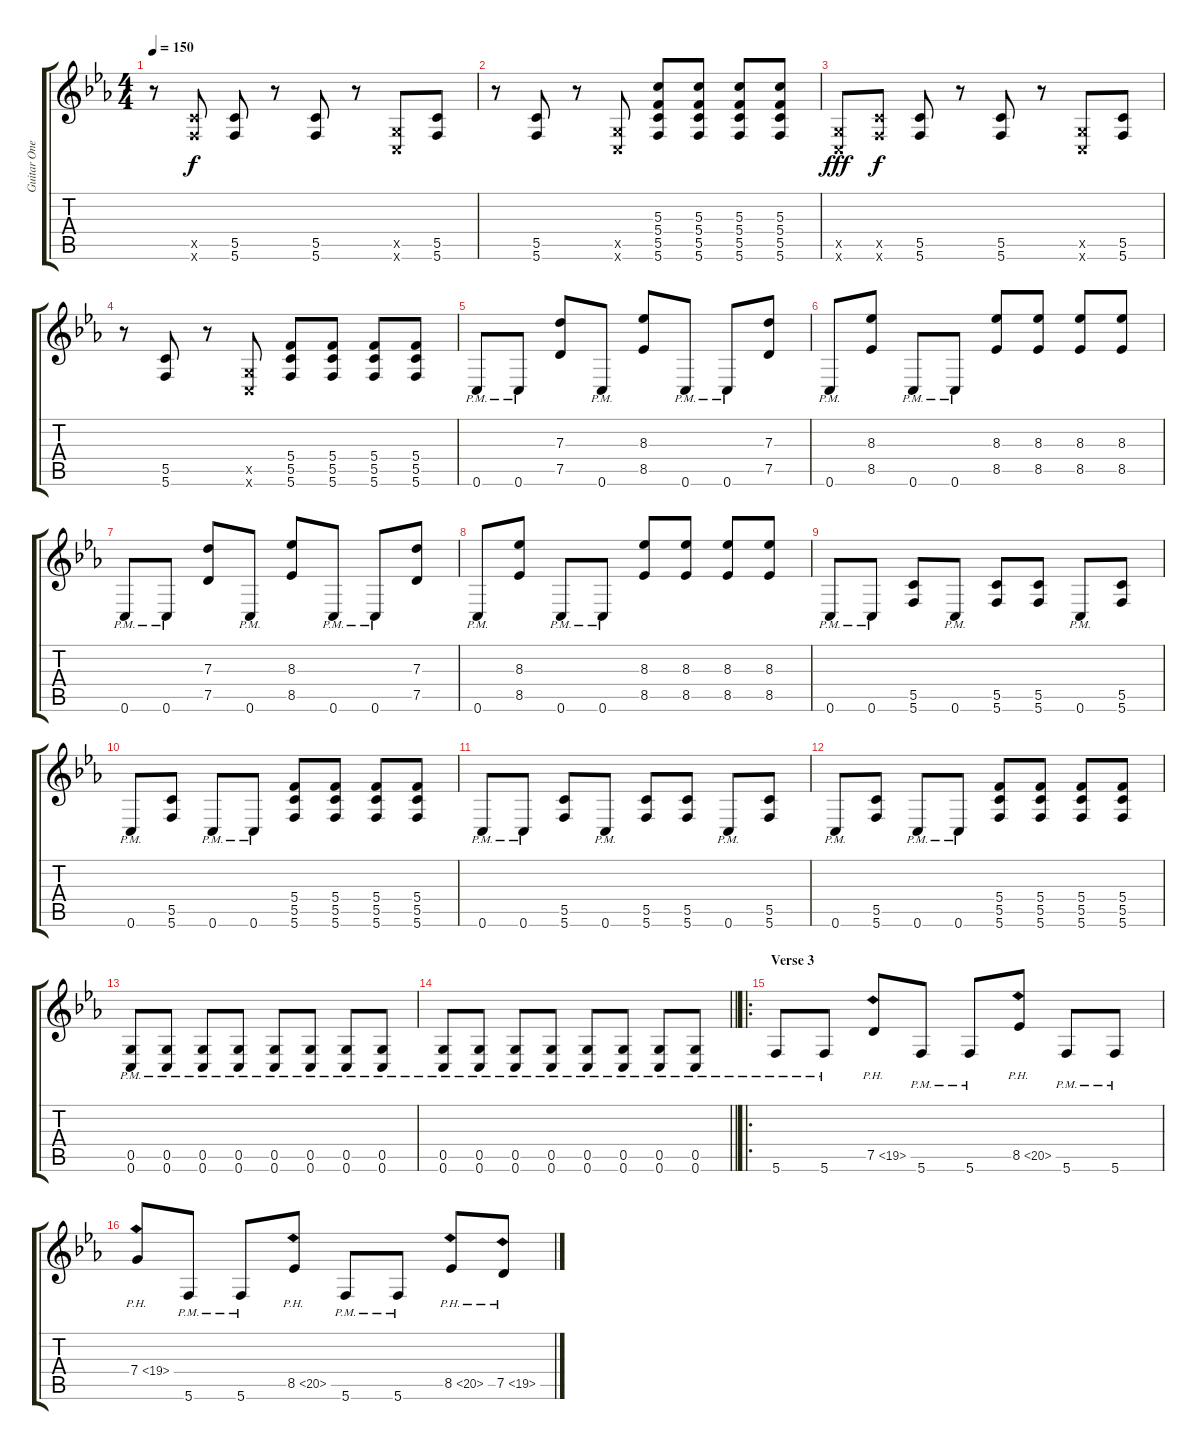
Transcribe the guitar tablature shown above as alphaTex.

\track ("Guitar One" "Guitar One") {instrument distortionguitar}
\staff {score tabs}
\tuning (E4 C4 G3 C3 G2 C2) {hide}
\ts (4 4)
\tempo 150
\clef g2
\ks cminor
r.8{dy f} (5.5{x} 5.6{x}).8 (5.5 5.6).8 r.8 (5.5 5.6).8 r.8 (0.5{x} 0.6{x}).8 (5.5 5.6).8 |
r.8 (5.5 5.6).8 r.8 (0.5{x} 0.6{x}).8 (5.3 5.4 5.5 5.6).8 (5.3 5.4 5.5 5.6).8 (5.3 5.4 5.5 5.6).8 (5.3 5.4 5.5 5.6).8 |
(0.5{x} 0.6{x}).8{dy fff} (5.5{x} 5.6{x}).8{dy f} (5.5 5.6).8 r.8 (5.5 5.6).8 r.8 (0.5{x} 0.6{x}).8 (5.5 5.6).8 |
r.8 (5.5 5.6).8 r.8 (0.5{x} 0.6{x}).8 (5.4 5.5 5.6).8 (5.4 5.5 5.6).8 (5.4 5.5 5.6).8 (5.4 5.5 5.6).8 |
0.6{pm}.8 0.6{pm}.8 (7.3 7.5).8 0.6{pm}.8 (8.3 8.5).8 0.6{pm}.8 0.6{pm}.8 (7.3 7.5).8 |
0.6{pm}.8 (8.3 8.5).8 0.6{pm}.8 0.6{pm}.8 (8.3 8.5).8 (8.3 8.5).8 (8.3 8.5).8 (8.3 8.5).8 |
0.6{pm}.8 0.6{pm}.8 (7.3 7.5).8 0.6{pm}.8 (8.3 8.5).8 0.6{pm}.8 0.6{pm}.8 (7.3 7.5).8 |
0.6{pm}.8 (8.3 8.5).8 0.6{pm}.8 0.6{pm}.8 (8.3 8.5).8 (8.3 8.5).8 (8.3 8.5).8 (8.3 8.5).8 |
0.6{pm}.8 0.6{pm}.8 (5.5 5.6).8 0.6{pm}.8 (5.5 5.6).8 (5.5 5.6).8 0.6{pm}.8 (5.5 5.6).8 |
0.6{pm}.8 (5.5 5.6).8 0.6{pm}.8 0.6{pm}.8 (5.4 5.5 5.6).8 (5.4 5.5 5.6).8 (5.4 5.5 5.6).8 (5.4 5.5 5.6).8 |
0.6{pm}.8 0.6{pm}.8 (5.5 5.6).8 0.6{pm}.8 (5.5 5.6).8 (5.5 5.6).8 0.6{pm}.8 (5.5 5.6).8 |
0.6{pm}.8 (5.5 5.6).8 0.6{pm}.8 0.6{pm}.8 (5.4 5.5 5.6).8 (5.4 5.5 5.6).8 (5.4 5.5 5.6).8 (5.4 5.5 5.6).8 |
(0.5{pm} 0.6{pm}).8 (0.5{pm} 0.6{pm}).8 (0.5{pm} 0.6{pm}).8 (0.5{pm} 0.6{pm}).8 (0.5{pm} 0.6{pm}).8 (0.5{pm} 0.6{pm}).8 (0.5{pm} 0.6{pm}).8 (0.5{pm} 0.6{pm}).8 |
\barLineRight lightlight
(0.5{pm} 0.6{pm}).8 (0.5{pm} 0.6{pm}).8 (0.5{pm} 0.6{pm}).8 (0.5{pm} 0.6{pm}).8 (0.5{pm} 0.6{pm}).8 (0.5{pm} 0.6{pm}).8 (0.5{pm} 0.6{pm}).8 (0.5{pm} 0.6{pm}).8 |
\ro
\section ("" "Verse 3")
5.6{pm}.8 5.6{pm}.8 7.5{ph 12}.8 5.6{pm}.8 5.6{pm}.8 8.5{ph 12}.8 5.6{pm}.8 5.6{pm}.8 |
7.4{ph 12}.8 5.6{pm}.8 5.6{pm}.8 8.5{ph 12}.8 5.6{pm}.8 5.6{pm}.8 8.5{ph 12}.8 7.5{ph 12}.8
